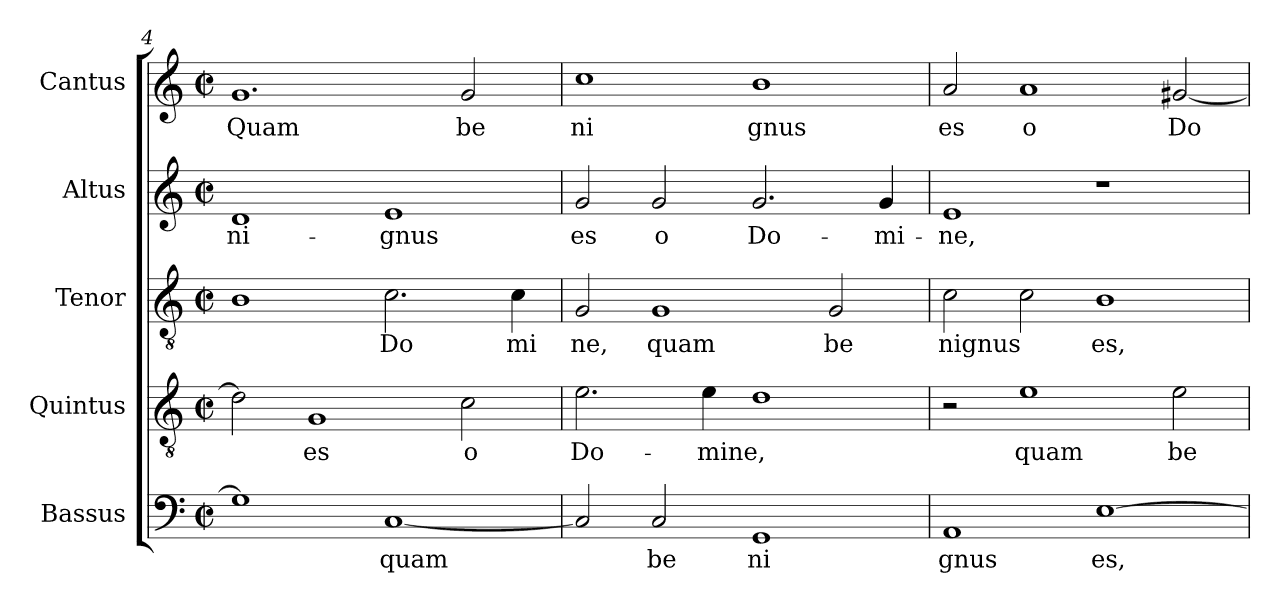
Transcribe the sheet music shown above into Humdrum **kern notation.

**kern	**text	**kern	**text	**kern	**text	**kern	**text	**kern	**text
*part5	*part5	*part4	*part4	*part3	*part3	*part2	*part2	*part1	*part1
*staff5	*staff5	*staff4	*staff4	*staff3	*staff3	*staff2	*staff2	*staff1	*staff1
*I"Bassus	*	*I"Quintus	*	*I"Tenor	*	*I"Altus	*	*I"Cantus	*
*clefF4	*	*clefGv2	*	*clefGv2	*	*clefG2	*	*clefG2	*
*k[]	*	*k[]	*	*k[]	*	*k[]	*	*k[]	*
*C:	*	*C:	*	*C:	*	*C:	*	*C:	*
*M2/2	*	*M2/2	*	*M2/2	*	*M2/2	*	*M2/2	*
*met(c|)	*	*met(c|)	*	*met(c|)	*	*met(c|)	*	*met(c|)	*
=4	=4	=4	=4	=4	=4	=4	=4	=4	=4
!	!LO:LY:b	!	!LO:LY:b:cj	!	!LO:LY:b:cj	!	!LO:LY:b:cj	!	!LO:LY:b:cj
1G]	.	2d\]	.	1B	.	1d	-ni-	1.g	Quam
!	!	!	!LO:LY:b:cj	!	!	!	!	!	!
.	.	1G	es	.	.	.	.	.	.
!	!LO:LY:b	!	!	!	!LO:LY:b:cj	!	!LO:LY:b:cj	!	!
[<1C	quam	.	.	2.c\	Do	1e	-gnus	.	.
!	!	!	!LO:LY:b:cj	!	!	!	!	!	!LO:LY:b:cj
.	.	2c\	o	.	.	.	.	2g/	be
!	!	!	!	!	!LO:LY:b:cj	!	!	!	!
.	.	.	.	4c\	mi	.	.	.	.
=5	=5	=5	=5	=5	=5	=5	=5	=5	=5
!	!LO:LY:b	!	!LO:LY:b:cj	!	!LO:LY:b:cj	!	!LO:LY:b:cj	!	!LO:LY:b:cj
2C/]	.	2.e\	Do-	2G/	ne,	2g/	es	1cc	ni
!	!LO:LY:b	!	!	!	!LO:LY:b:cj	!	!LO:LY:b:cj	!	!
2C/	be	.	.	1G	quam	2g/	o	.	.
!	!	!	!LO:LY:b:cj	!	!	!	!	!	!
.	.	4e\	-mine,	.	.	.	.	.	.
!	!LO:LY:b	!	!LO:LY:b:cj	!	!	!	!LO:LY:b:cj	!	!LO:LY:b:cj
1GG	ni	1d	.	.	.	2.g/	Do-	1b	gnus
!	!	!	!	!	!LO:LY:b:cj	!	!	!	!
.	.	.	.	2G/	be	.	.	.	.
!	!	!	!	!	!	!	!LO:LY:b:cj	!	!
.	.	.	.	.	.	4g/	-mi-	.	.
=6	=6	=6	=6	=6	=6	=6	=6	=6	=6
!	!LO:LY:b	!	!	!	!LO:LY:b:cj	!	!LO:LY:b:cj	!	!LO:LY:b:cj
1AA	gnus	2r	.	2c\	nignus	1e	-ne,	2a/	es
!	!	!	!LO:LY:b:cj	!	!LO:LY:b:cj	!	!	!	!LO:LY:b:cj
.	.	1e	quam	2c\	.	.	.	1a	o
!	!LO:LY:b	!	!	!	!LO:LY:b:cj	!	!	!	!
[<1E	es,	.	.	1B	es,	1r	.	.	.
!	!	!	!LO:LY:b:cj	!	!	!	!	!	!LO:LY:b:cj
.	.	2e\	be-	.	.	.	.	[<2g#X/	Do
=	=	=	=	=	=	=	=	=	=
*-	*-	*-	*-	*-	*-	*-	*-	*-	*-
